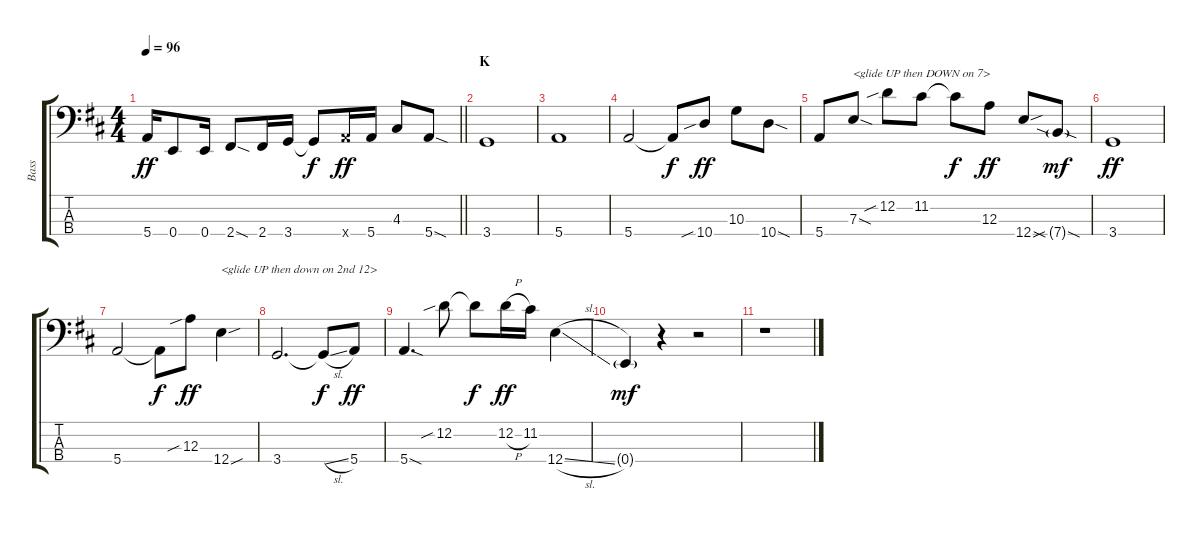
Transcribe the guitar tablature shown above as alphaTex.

\track ("Bass" "Bass") {instrument electricbasspick}
\staff {score tabs}
\tuning (G2 D2 A1 E1) {hide}
\ts (4 4)
\tempo 96
\clef f4
\barLineRight lightlight
\ks d
5.4.16{dy ff} 0.4.8 0.4.16 2.4{sod}.8 2.4.16 3.4.16 3.4{t}.8{dy f} 5.4{x}.16{dy ff} 5.4.16 4.3.8 5.4{sod}.8 |
\section ("" "K")
3.4.1 |
5.4.1 |
5.4.2 5.4{t}.8{dy f} 10.4{sib}.8{dy ff} 10.3.8 10.4{sod}.8 |
5.4.8 7.3{sod}.8{txt "<glide UP then DOWN on 7>"} 12.2{sib}.8 11.2.8 11.2{t}.8{dy f} 12.3.8{dy ff} 12.4{sou}.8 7.4{sia sod g}.8{dy mf} |
3.4.1{dy ff} |
5.4.2 5.4{t}.8{dy f} 12.3{sib}.8{dy ff} 12.4{sou}.4{txt "<glide UP then down on 2nd 12>"} |
3.4.2{d} 3.4{sl t}.8{dy f} 5.4.8{dy ff} |
5.4{sod}.4{d} 12.2{sib}.8 12.2{t}.8{dy f} 12.2{h}.16{dy ff} 11.2.16 12.4{sl}.4 |
0.4{g}.4{dy mf} r.4 r.2 |
r.1
